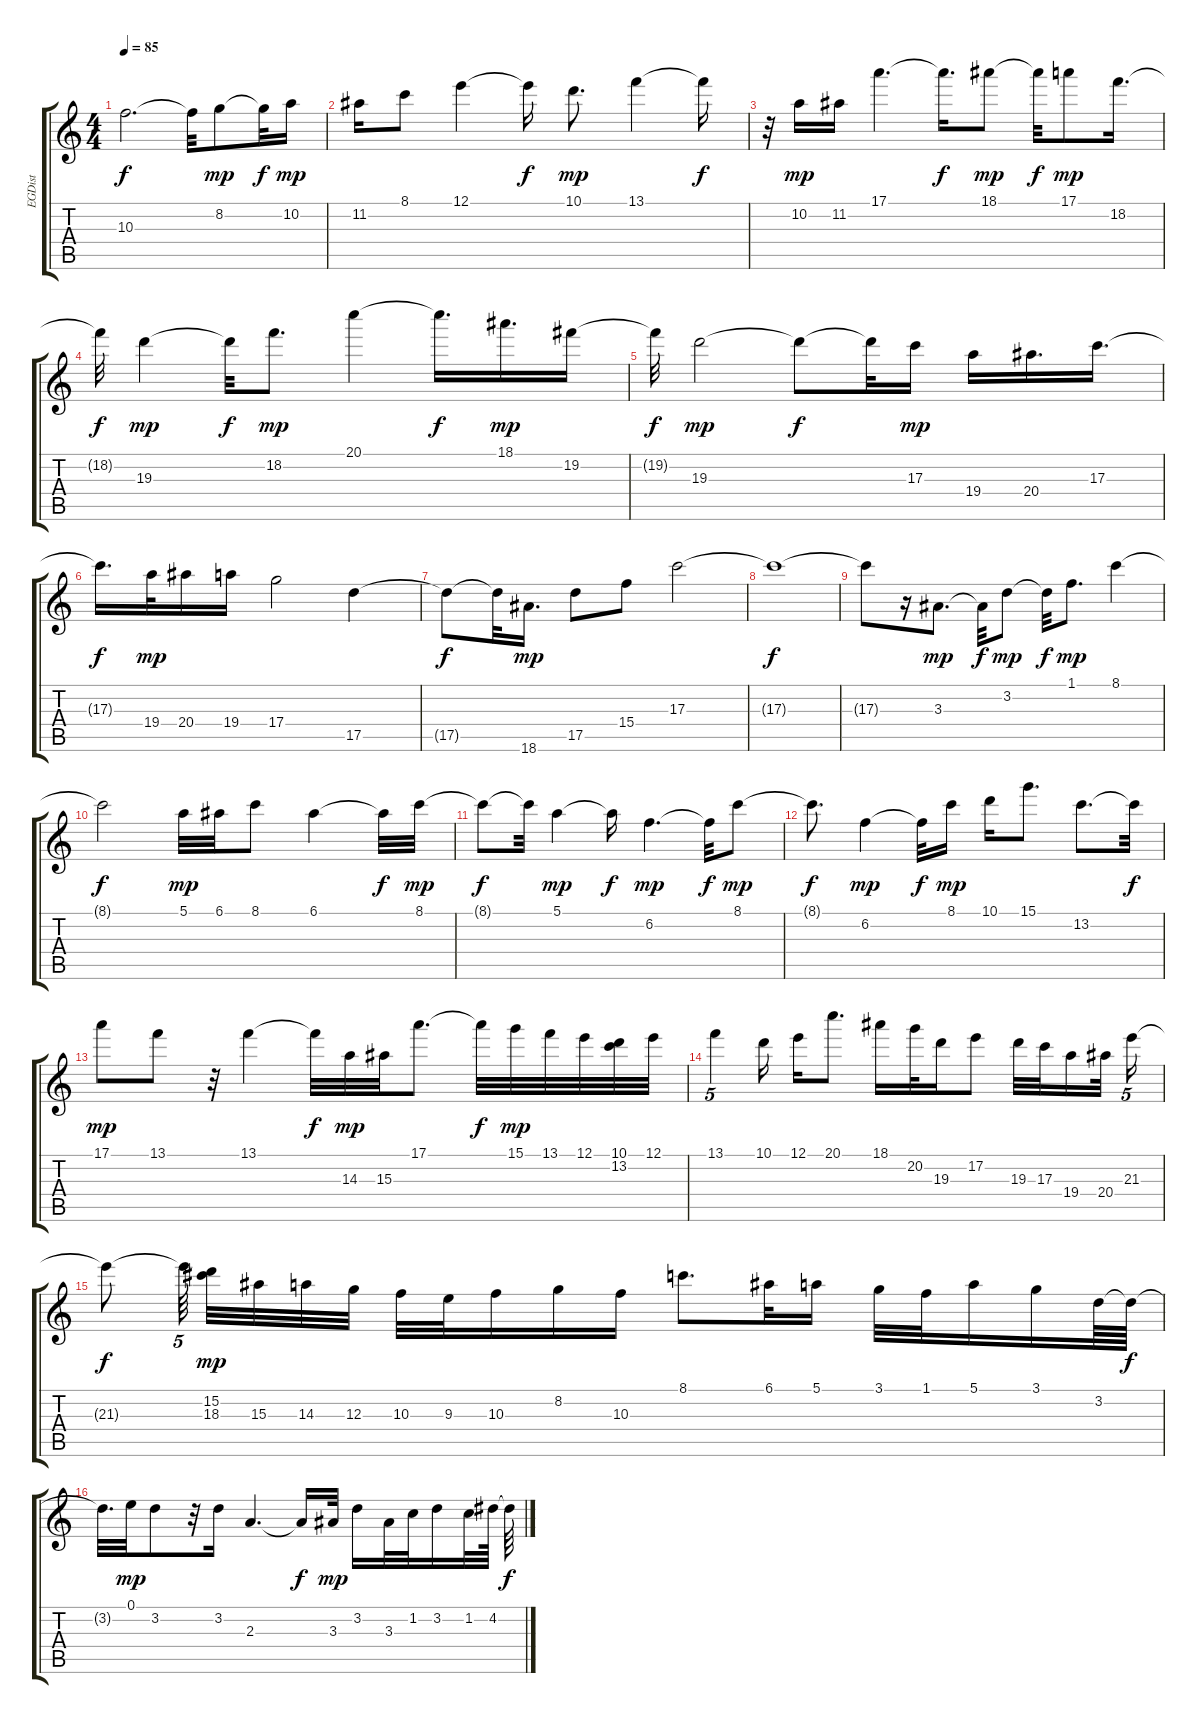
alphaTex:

\track ("EGDist" "EGDist") {instrument distortionguitar}
\staff {score tabs}
\tuning (E4 B3 G3 D3 A2 E2) {hide}
\ts (4 4)
\tempo 85
\clef g2
\ks c
10.3{t}.2{d dy f} 10.3{t}.32 8.2.8{dy mp} 8.2{t}.32{dy f} 10.2.16{dy mp} |
11.2.16 8.1.8 12.1.4{balance 10} 12.1{t}.16{dy f} 10.1.8{d dy mp} 13.1.4 13.1{t}.16{dy f} |
r.32 10.2.16{dy mp} 11.2.16 17.1.4{d} 17.1{t}.16{d dy f} 18.1.8{dy mp} 18.1{t}.32{dy f} 17.1.8{dy mp} 18.2.16{d} |
18.2{t}.32{dy f} 19.3.4{dy mp} 19.3{t}.32{dy f} 18.2.8{d dy mp balance 10} 20.1.4 20.1{t}.16{d dy f} 18.1.16{d dy mp} 19.2.16 |
19.2{t}.32{dy f} 19.3.2{dy mp} 19.3{t}.8{dy f} 19.3{t}.32 17.3.16{dy mp} 19.4.16 20.4.16{d} 17.3.16{d} |
17.3{t}.16{d dy f} 19.4.32{dy mp balance 10} 20.4.16 19.4.16 17.4.2 17.5.4 |
17.5{t}.8{dy f} 17.5{t}.32 18.6.16{d dy mp} 17.5.8 15.4.8 17.3.2 |
17.3{t}.1{dy f} |
17.3{t}.8 r.16 3.3.8{d dy mp balance 10} 3.3{t}.32{dy f} 3.2.8{dy mp} 3.2{t}.32{dy f} 1.1.8{d dy mp} 8.1.4 |
8.1{t}.2{dy f} 5.1.32{dy mp balance 10} 6.1.32 8.1.8 6.1.4 6.1{t}.32{dy f} 8.1.32{dy mp} |
8.1{t}.8{dy f} 8.1{t}.32 5.1.4{dy mp} 5.1{t}.16{dy f} 6.2.4{d dy mp} 6.2{t}.32{dy f} 8.1.8{dy mp balance 9} |
8.1{t}.8{d dy f} 6.2.4{dy mp} 6.2{t}.32{dy f} 8.1.16{dy mp} 10.1.16 15.1.8{d} 13.2.8{d} 13.2{t}.32{dy f} |
17.1.8{dy mp balance 9} 13.1.8 r.32 13.1.4 13.1{t}.32{dy f} 14.3.32{dy mp} 15.3.32 17.1.8{d} 17.1{t}.32{dy f} 15.1.32{dy mp} 13.1.32 12.1.32 (10.1 13.2).32 12.1.32 |
13.1.4{tu (5 4)} 10.1.16{balance 9} 12.1.16 20.1.8{d} 18.1.16 20.2.32 19.3.16 17.2.8 19.3.32 17.3.32 19.4.16 20.4.32 21.3.16{tu (5 4) balance 9} |
21.3{t}.8{dy f} 21.3{t}.64{tu (5 4)} (15.2 18.3).32{dy mp} 15.3.32 14.3.32 12.3.32 10.3.32 9.3.32 10.3.16 8.2.16 10.3.16 8.1.8{d} 6.1.32 5.1.16 3.1.32 1.1.32 5.1.16{balance 8} 3.1.16 3.2.64 3.2{t}.64{dy f} |
3.2{t}.32{d} 0.1.32{dy mp} 3.2.8 r.32 3.2.16 2.3.4{d} 2.3{t}.16{dy f} 3.3.32{dy mp balance 8} 3.2.16 3.3.32 1.2.32 3.2.16 1.2.32 4.2.64 4.2{t}.64{dy f}
